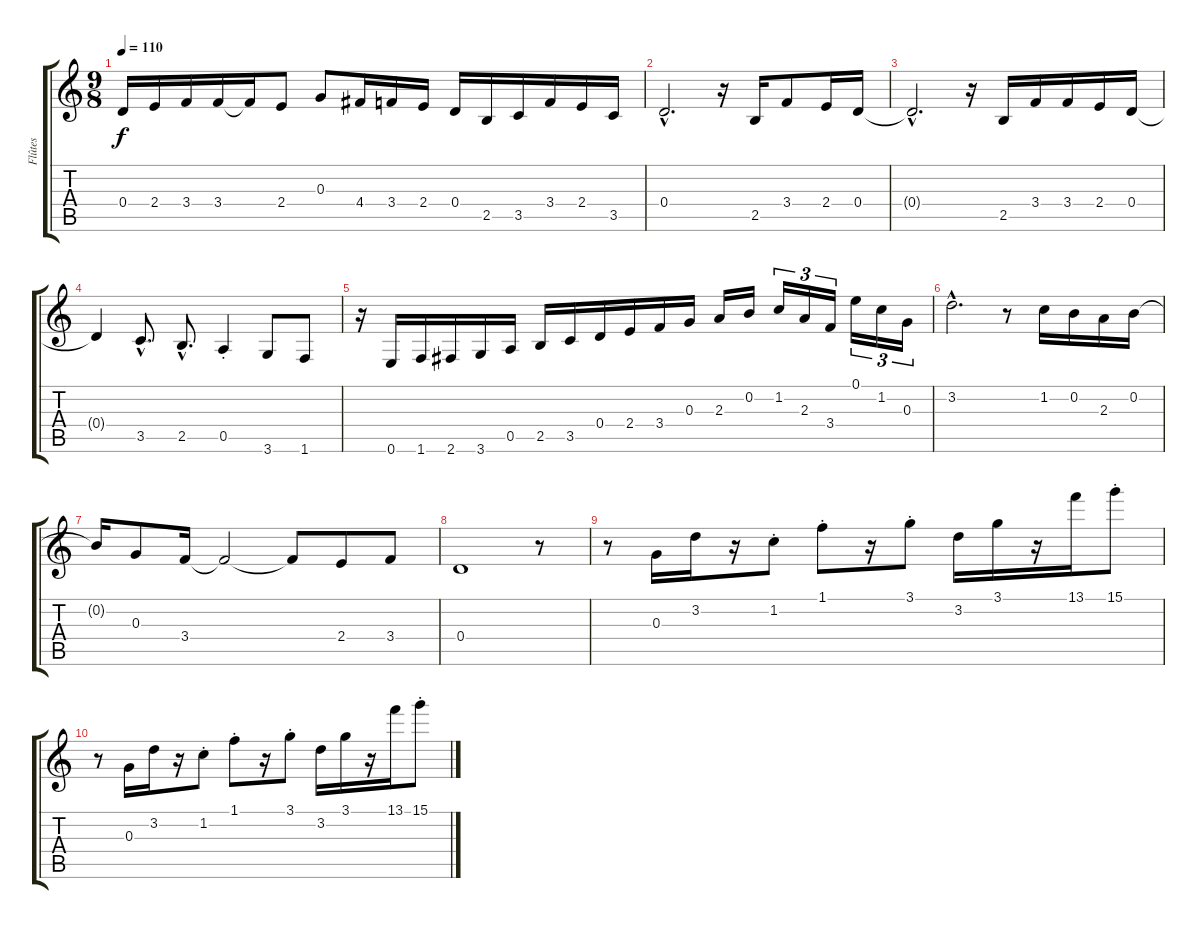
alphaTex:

\track ("Flûtes" "Flûtes") {instrument acousticguitarsteel}
\staff {score tabs}
\tuning (E4 B3 G3 D3 A2 E2) {hide}
\ts (9 8)
\tempo 110
\clef g2
\ks c
0.4.16{dy f} 2.4.16 3.4.16 3.4.16 3.4{t}.16 2.4.8 0.3.8 4.4.16 3.4.16 2.4.16 0.4.16 2.5.16 3.5.16 3.4.16 2.4.16 3.5.16 |
0.4{hac}.2{d} r.16 2.5.16 3.4.8 2.4.16 0.4.16 |
0.4{hac t}.2{d} r.16 2.5.16 3.4.16 3.4.16 2.4.16 0.4.16 |
0.4{t}.4 3.5{hac}.8{d} 2.5{hac}.8{d} 0.5{st}.4 3.6.8 1.6.8 |
r.16 0.6.16 1.6.16 2.6.16 3.6.16 0.5.16 2.5.16 3.5.16 0.4.16 2.4.16 3.4.16 0.3.16 2.3.16 0.2.16 1.2.16{tu (3 2)} 2.3.16{tu (3 2)} 3.4.16{tu (3 2)} 0.1.16{tu (3 2)} 1.2.16{tu (3 2)} 0.3.16{tu (3 2)} |
3.2{hac}.2{d} r.8 1.2.16 0.2.16 2.3.16 0.2.16 |
0.2{t}.16 0.3.8 3.4.16 3.4{t}.2 3.4{t}.8 2.4.8 3.4.8 |
0.4.1 r.8 |
r.8 0.3.16 3.2.16 r.16 1.2{st}.8 1.1{st}.8 r.16 3.1{st}.8 3.2.16 3.1.16 r.16 13.1.16 15.1{st}.8 |
r.8 0.3.16 3.2.16 r.16 1.2{st}.8 1.1{st}.8 r.16 3.1{st}.8 3.2.16 3.1.16 r.16 13.1.16 15.1{st}.8
